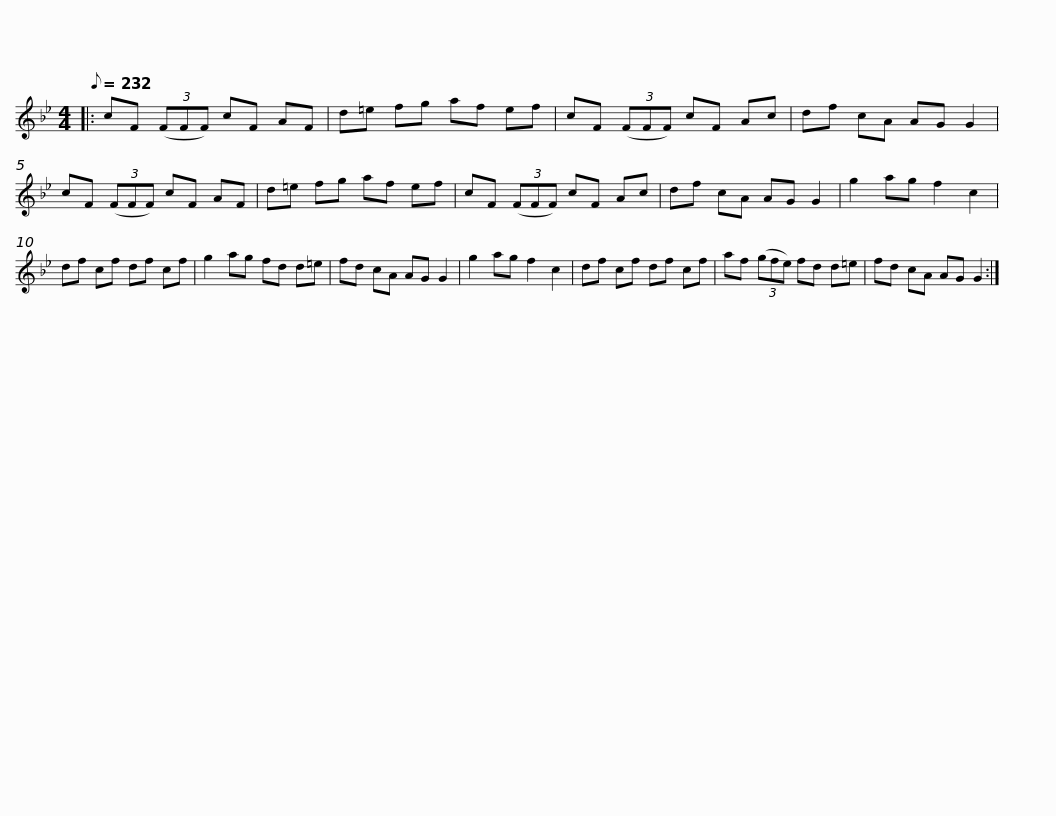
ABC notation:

X:1
L:1/8
Q:1/8=232
M:4/4
I:linebreak $
K:Gmin
V:1 treble
V:1
|: cF (3(FFF) cF AF | d=e fg af ef | cF (3(FFF) cF Ac | df cA AG G2 | cF (3(FFF) cF AF |$ %5
 d=e fg af ef | cF (3(FFF) cF Ac | df cA AG G2 | g2 ag f2 c2 | df cf df cf | %10
 g2 ag fd d=e |$ fd cA AG G2 | g2 ag f2 c2 | df cf df cf | af (3(gfe) fd d=e | %15
 fd cA AG G2 :| %16
